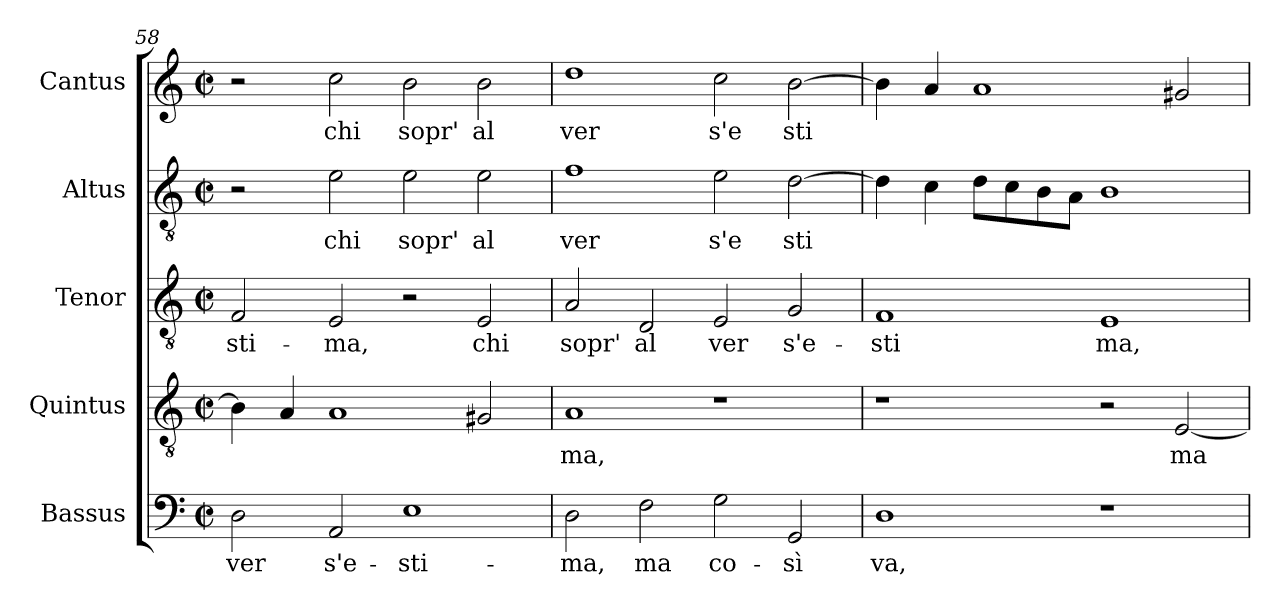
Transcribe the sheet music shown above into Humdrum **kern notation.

**kern	**text	**kern	**text	**kern	**text	**kern	**text	**kern	**text
*part5	*part5	*part4	*part4	*part3	*part3	*part2	*part2	*part1	*part1
*staff5	*staff5	*staff4	*staff4	*staff3	*staff3	*staff2	*staff2	*staff1	*staff1
*I"Bassus	*	*I"Quintus	*	*I"Tenor	*	*I"Altus	*	*I"Cantus	*
*clefF4	*	*clefGv2	*	*clefGv2	*	*clefGv2	*	*clefG2	*
*k[]	*	*k[]	*	*k[]	*	*k[]	*	*k[]	*
*C:	*	*C:	*	*C:	*	*C:	*	*C:	*
*M2/2	*	*M2/2	*	*M2/2	*	*M2/2	*	*M2/2	*
*met(c|)	*	*met(c|)	*	*met(c|)	*	*met(c|)	*	*met(c|)	*
=58	=58	=58	=58	=58	=58	=58	=58	=58	=58
!	!LO:LY:b	!	!LO:LY:b	!	!LO:LY:b:cj	!	!	!	!
2D\	ver	4B\]	.	2F/	-sti-	2r	.	2r	.
!	!	!	!LO:LY:b	!	!	!	!	!	!
.	.	4A/	.	.	.	.	.	.	.
!	!LO:LY:b	!	!LO:LY:b	!	!LO:LY:b:cj	!	!LO:LY:b	!	!LO:LY:b:cj
2AA/	s'e-	1A	.	2E/	-ma,	2e\	chi	2cc\	chi
!	!LO:LY:b	!	!	!	!	!	!LO:LY:b	!	!LO:LY:b:cj
1E	-sti-	.	.	2r	.	2e\	sopr'	2b\	sopr'
!	!	!	!LO:LY:b	!	!LO:LY:b:cj	!	!LO:LY:b	!	!LO:LY:b:cj
.	.	2G#/	.	2E/	chi	2e\	al	2b\	al
=59	=59	=59	=59	=59	=59	=59	=59	=59	=59
!	!LO:LY:b	!	!LO:LY:b	!	!LO:LY:b:cj	!	!LO:LY:b	!	!LO:LY:b:cj
2D\	-ma,	1A	ma,	2A/	sopr'	1f	ver	1dd	ver
!	!LO:LY:b	!	!	!	!LO:LY:b:cj	!	!	!	!
2F\	ma	.	.	2D/	al	.	.	.	.
!	!LO:LY:b	!	!	!	!LO:LY:b:cj	!	!LO:LY:b	!	!LO:LY:b:cj
2G\	co-	1r	.	2E/	ver	2e\	s'e	2cc\	s'e
!	!LO:LY:b	!	!	!	!LO:LY:b:cj	!	!LO:LY:b	!	!LO:LY:b:cj
2GG/	-sì	.	.	2G/	s'e-	[<2d\	sti	[<2b\	sti
!!LO:PB:g=z
=60	=60	=60	=60	=60	=60	=60	=60	=60	=60
!	!LO:LY:b	!	!	!	!LO:LY:b:cj	!	!LO:LY:b	!	!LO:LY:b:cj
1D	va,	1r	.	1F	-sti	4d\]	.	4b\]	.
!	!	!	!	!	!	!	!LO:LY:b	!	!LO:LY:b:cj
.	.	.	.	.	.	4c\	.	4a/	.
!	!	!	!	!	!	!	!LO:LY:b	!	!LO:LY:b:cj
.	.	.	.	.	.	8d\L	.	1a	.
!	!	!	!	!	!	!	!LO:LY:b	!	!
.	.	.	.	.	.	8c\	.	.	.
!	!	!	!	!	!	!	!LO:LY:b	!	!
.	.	.	.	.	.	8B\	.	.	.
!	!	!	!	!	!	!	!LO:LY:b	!	!
.	.	.	.	.	.	8A\J	.	.	.
!	!	!	!	!	!LO:LY:b:cj	!	!LO:LY:b	!	!
1r	.	2r	.	1E	ma,	1B	.	.	.
!	!	!	!LO:LY:b	!	!	!	!	!	!LO:LY:b:cj
.	.	[<2E/	ma	.	.	.	.	2g#/	.
=	=	=	=	=	=	=	=	=	=
*-	*-	*-	*-	*-	*-	*-	*-	*-	*-
